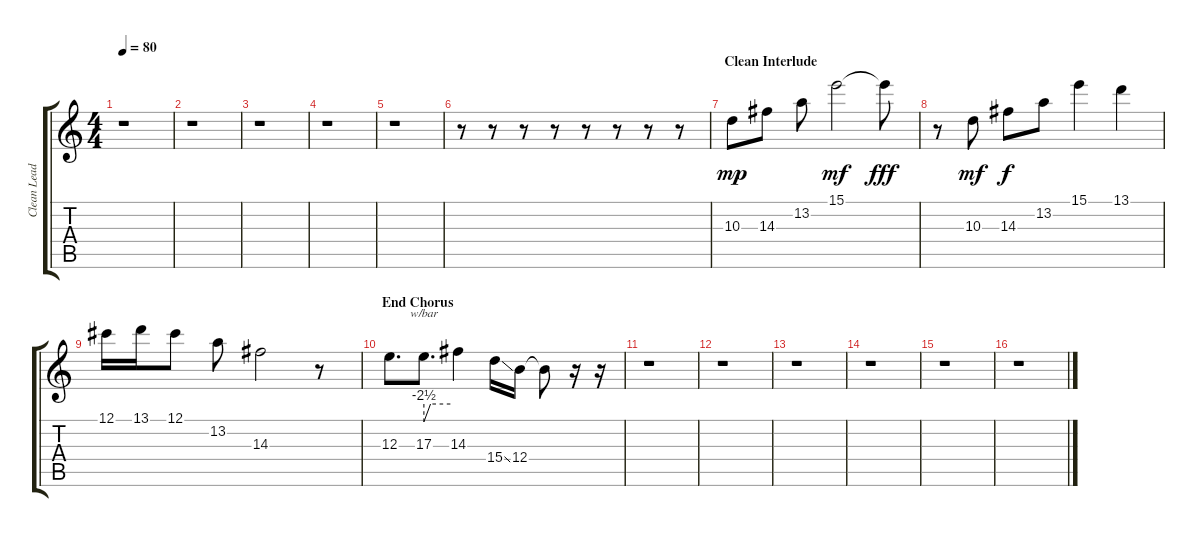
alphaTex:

\track ("Clean Lead" "Clean Lead") {instrument electricguitarjazz}
\staff {score tabs}
\tuning (Db4 Ab3 E3 B2 Gb2 B1) {hide}
\ts (4 4)
\tempo 80
\clef g2
\ks c
r.1{dy f} |
r.1 |
r.1 |
r.1 |
r.1 |
r.8 r.8 r.8 r.8 r.8 r.8 r.8 r.8 |
\section ("" "Clean Interlude")
10.3.8{dy mp} 14.3.8 13.2.8 15.1.2{dy mf} 15.1{t}.8{dy fff} |
r.8 10.3.8{dy mf} 14.3.8{dy f} 13.2.8 15.1.4 13.1.4 |
12.1.16 13.1.16 12.1.8 13.2.8 14.3.2 r.8 |
\section ("" "End Chorus")
12.3.8{d} 17.3.8{d tbe (custom default 0 -10 15 0 60 0)} 14.3.4 15.4{ss}.16 12.4.16 12.4{t}.8 r.16 r.16 |
r.1 |
r.1 |
r.1 |
r.1 |
r.1 |
r.1
